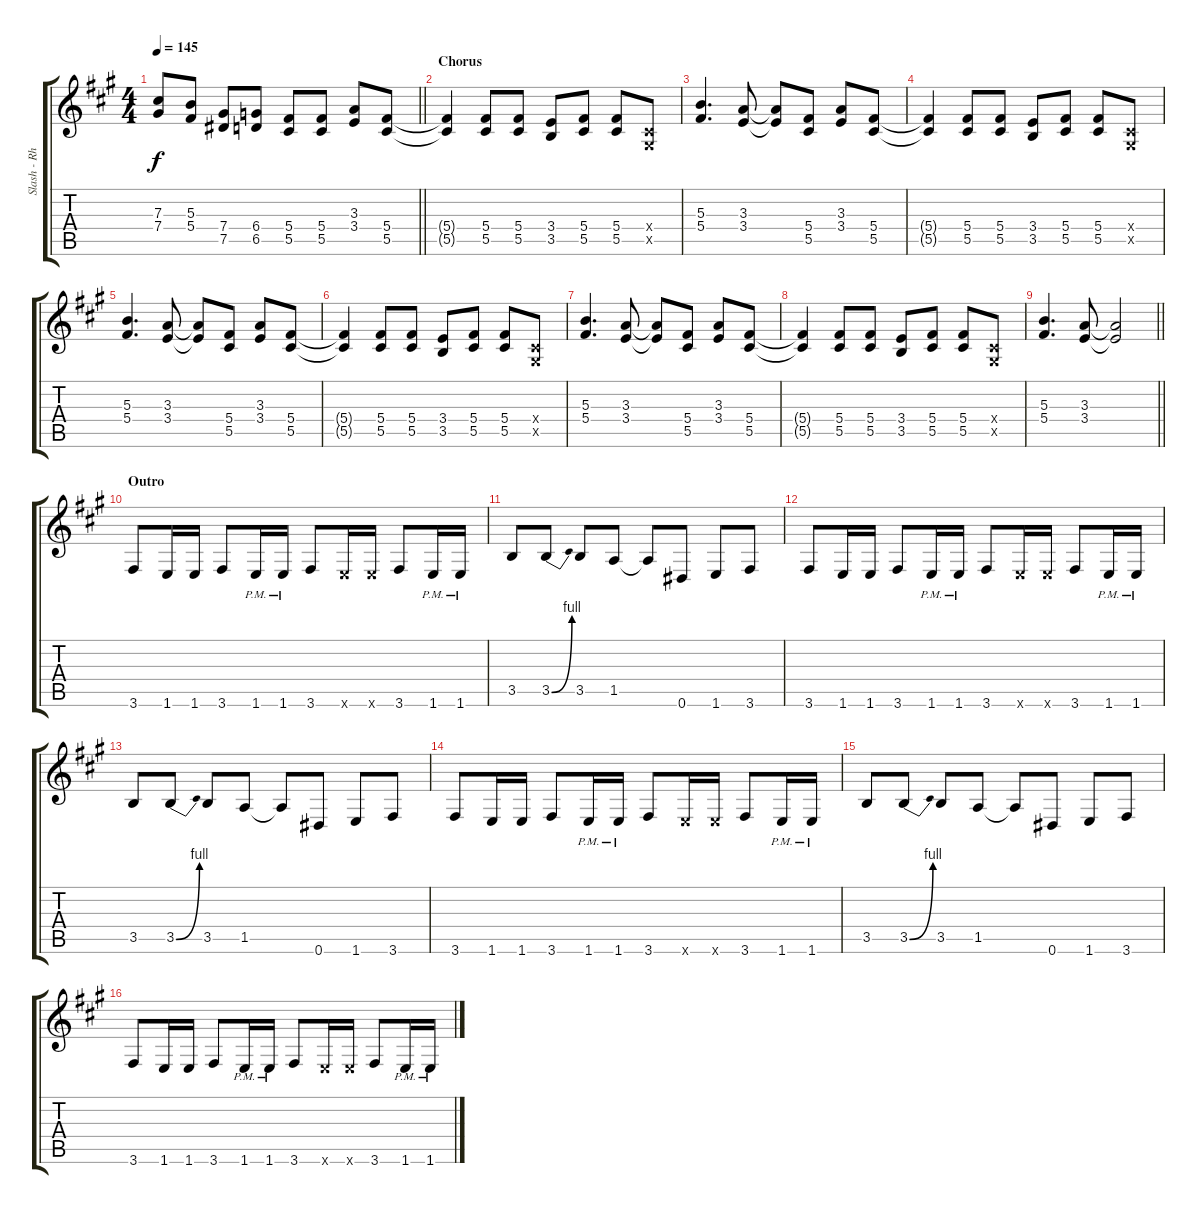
\track ("Slash - Rhythm Guitar" "Slash - Rh") {instrument distortionguitar}
\staff {score tabs}
\tuning (Eb4 Bb3 Gb3 Db3 Ab2 Eb2) {hide}
\ts (4 4)
\tempo 145
\clef g2
\barLineRight lightlight
\ks a
(7.3 7.4).8{dy f} (5.3 5.4).8 (7.4 7.5).8 (6.4 6.5).8 (5.4 5.5).8 (5.4 5.5).8 (3.3 3.4).8 (5.4 5.5).8 |
\section ("" "Chorus")
(5.4{t} 5.5{t}).4 (5.4 5.5).8 (5.4 5.5).8 (3.4 3.5).8 (5.4 5.5).8 (5.4 5.5).8 (0.4{x} 0.5{x}).8 |
(5.3 5.4).4{d} (3.3 3.4).8 (3.3{t} 3.4{t}).8 (5.4 5.5).8 (3.3 3.4).8 (5.4 5.5).8 |
(5.4{t} 5.5{t}).4 (5.4 5.5).8 (5.4 5.5).8 (3.4 3.5).8 (5.4 5.5).8 (5.4 5.5).8 (0.4{x} 0.5{x}).8 |
(5.3 5.4).4{d} (3.3 3.4).8 (3.3{t} 3.4{t}).8 (5.4 5.5).8 (3.3 3.4).8 (5.4 5.5).8 |
(5.4{t} 5.5{t}).4 (5.4 5.5).8 (5.4 5.5).8 (3.4 3.5).8 (5.4 5.5).8 (5.4 5.5).8 (0.4{x} 0.5{x}).8 |
(5.3 5.4).4{d} (3.3 3.4).8 (3.3{t} 3.4{t}).8 (5.4 5.5).8 (3.3 3.4).8 (5.4 5.5).8 |
(5.4{t} 5.5{t}).4 (5.4 5.5).8 (5.4 5.5).8 (3.4 3.5).8 (5.4 5.5).8 (5.4 5.5).8 (0.4{x} 0.5{x}).8 |
\barLineRight lightlight
(5.3 5.4).4{d} (3.3 3.4).8 (3.3{t} 3.4{t}).2 |
\section ("" "Outro")
3.6.8 1.6.16 1.6.16 3.6.8 1.6{pm}.16 1.6{pm}.16 3.6.8 1.6{x}.16 1.6{x}.16 3.6.8 1.6{pm}.16 1.6{pm}.16 |
3.5.8 3.5{be (bend 0 0 60 4)}.8 3.5.8 1.5.8 1.5{t}.8 0.6.8 1.6.8 3.6.8 |
3.6.8 1.6.16 1.6.16 3.6.8 1.6{pm}.16 1.6{pm}.16 3.6.8 1.6{x}.16 1.6{x}.16 3.6.8 1.6{pm}.16 1.6{pm}.16 |
3.5.8 3.5{be (bend 0 0 60 4)}.8 3.5.8 1.5.8 1.5{t}.8 0.6.8 1.6.8 3.6.8 |
3.6.8 1.6.16 1.6.16 3.6.8 1.6{pm}.16 1.6{pm}.16 3.6.8 1.6{x}.16 1.6{x}.16 3.6.8 1.6{pm}.16 1.6{pm}.16 |
3.5.8 3.5{be (bend 0 0 60 4)}.8 3.5.8 1.5.8 1.5{t}.8 0.6.8 1.6.8 3.6.8 |
3.6.8 1.6.16 1.6.16 3.6.8 1.6{pm}.16 1.6{pm}.16 3.6.8 1.6{x}.16 1.6{x}.16 3.6.8 1.6{pm}.16 1.6{pm}.16
